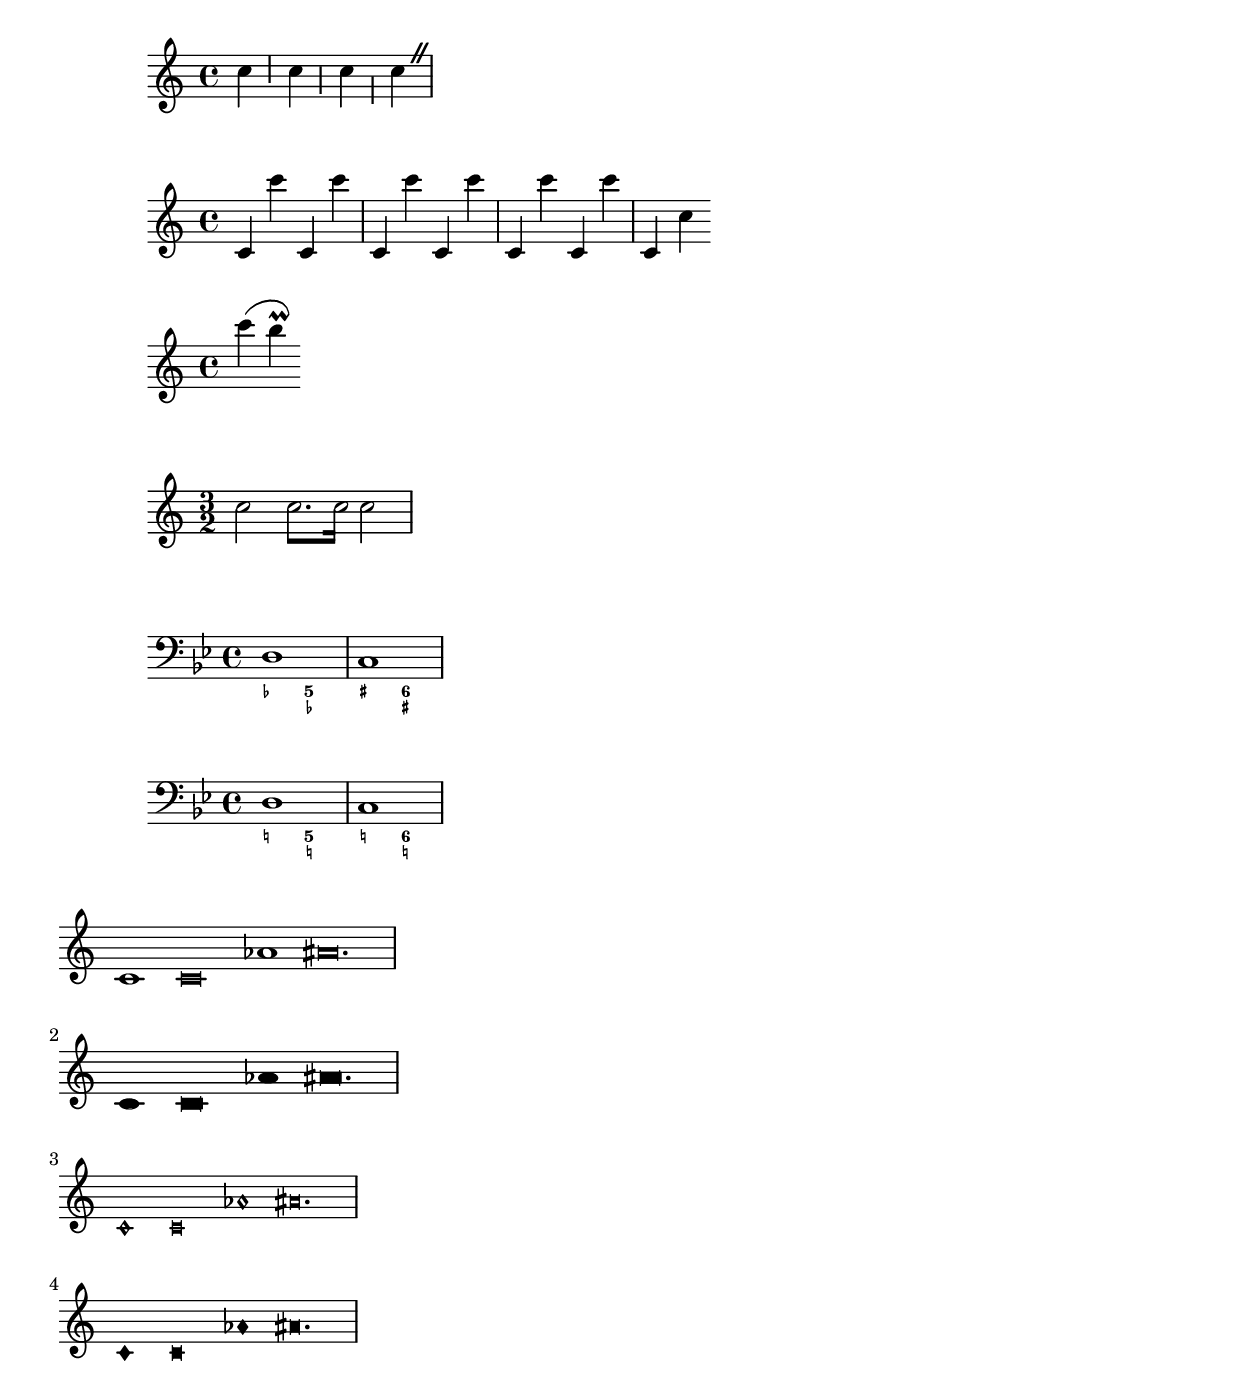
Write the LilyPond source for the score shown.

\version "2.15.20"
\include "baroque.ily"

{
  c'' \cesure c'' \cesureCenter c'' \cesureDown c'' \cesureInstr
}

{
  c'\tr c'''\tr
  c'\arcTrill c'''\arcTrill
  c'\arcDot c'''\arcDot
  c'\dotDot c'''\dotDot
  c'\dotPrall c'''\dotPrall
  c'\dotDoublePrallDoublePrall c'''\dotDoublePrallDoublePrall
  c'\doublePrall c''\doublePrall
}

{
  \slurPrall c'''( b'')
}

{
  \time 3/2
  \whiteNoteHeadsOn
  c''2 c''8.*2 c''16*2 c''2
}

#(ly:set-option 'ancient-style #t)
<<
  \new Staff { \clef "bass" \key g \minor d1 c }
  \new FiguredBass \figuremode {
    \naturalFig <_->2 \naturalFig <5 _->
    \naturalFig <_+> \naturalFig <6 _+>
  }
>>
#(ly:set-option 'ancient-style #f)
<<
  \new Staff { \clef "bass" \key g \minor d1 c }
  \new FiguredBass \figuremode {
    \naturalFig <_->2 \naturalFig <5 _->
    \naturalFig <_+> \naturalFig <6 _+>
  }
>>

%% Black notation
testPattern = { c'1 c'\breve aes'1 ais'\breve.*2/3 \break }
\score {
  {
    \time 6/1
    \override NoteHead #'style = #'baroque
    \testPattern \blackNotation\testPattern
    \override NoteHead #'style = #'petrucci
    \testPattern \blackNotation\testPattern
  }
  \layout {
    indent = 0 ragged-right = ##t
    \context { \Staff \remove "Time_signature_engraver" }
  }
}
